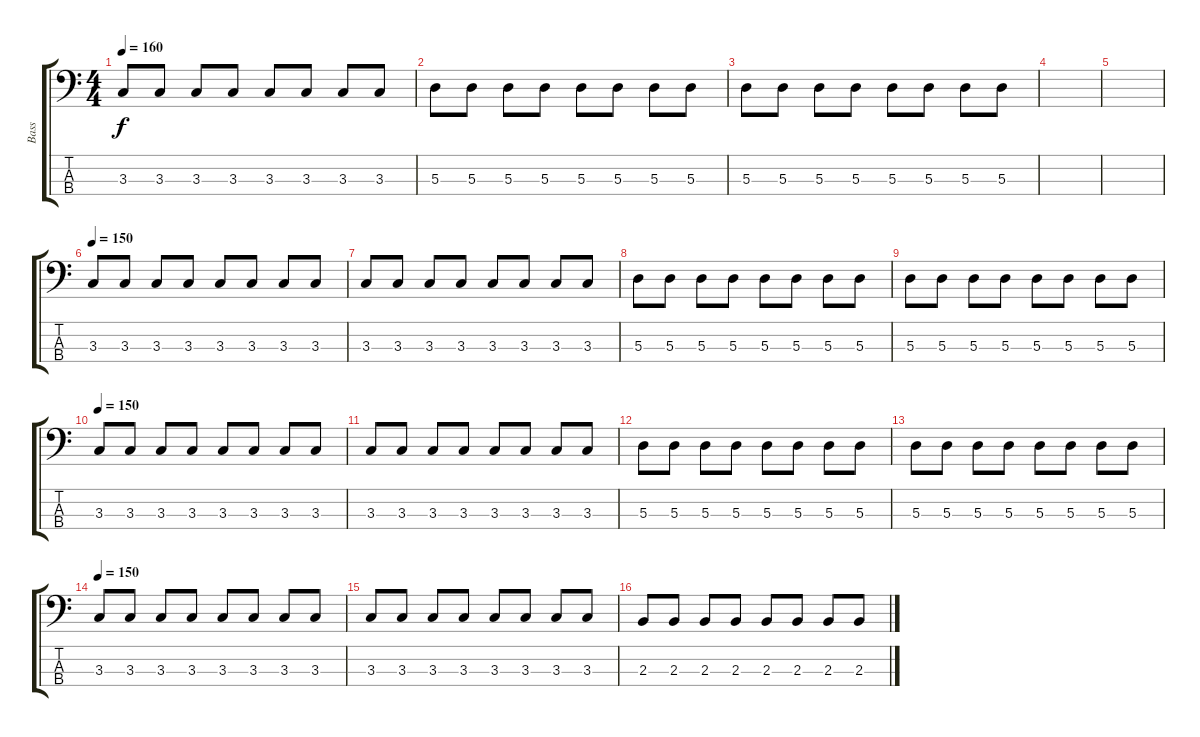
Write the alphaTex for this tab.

\track ("Bass" "Bass") {instrument slapbass2}
\staff {score tabs}
\tuning (G2 D2 A1 E1) {hide}
\ts (4 4)
\tempo 160
\clef f4
\ks c
3.3.8{dy f} 3.3.8 3.3.8 3.3.8 3.3.8 3.3.8 3.3.8 3.3.8 |
5.3.8 5.3.8 5.3.8 5.3.8 5.3.8 5.3.8 5.3.8 5.3.8 |
5.3.8 5.3.8 5.3.8 5.3.8 5.3.8 5.3.8 5.3.8 5.3.8 |
|
|
\tempo 150
3.3.8 3.3.8 3.3.8 3.3.8 3.3.8 3.3.8 3.3.8 3.3.8 |
3.3.8 3.3.8 3.3.8 3.3.8 3.3.8 3.3.8 3.3.8 3.3.8 |
5.3.8 5.3.8 5.3.8 5.3.8 5.3.8 5.3.8 5.3.8 5.3.8 |
5.3.8 5.3.8 5.3.8 5.3.8 5.3.8 5.3.8 5.3.8 5.3.8 |
\tempo 150
3.3.8 3.3.8 3.3.8 3.3.8 3.3.8 3.3.8 3.3.8 3.3.8 |
3.3.8 3.3.8 3.3.8 3.3.8 3.3.8 3.3.8 3.3.8 3.3.8 |
5.3.8 5.3.8 5.3.8 5.3.8 5.3.8 5.3.8 5.3.8 5.3.8 |
5.3.8 5.3.8 5.3.8 5.3.8 5.3.8 5.3.8 5.3.8 5.3.8 |
\tempo 150
3.3.8 3.3.8 3.3.8 3.3.8 3.3.8 3.3.8 3.3.8 3.3.8 |
3.3.8 3.3.8 3.3.8 3.3.8 3.3.8 3.3.8 3.3.8 3.3.8 |
2.3.8 2.3.8 2.3.8 2.3.8 2.3.8 2.3.8 2.3.8 2.3.8
